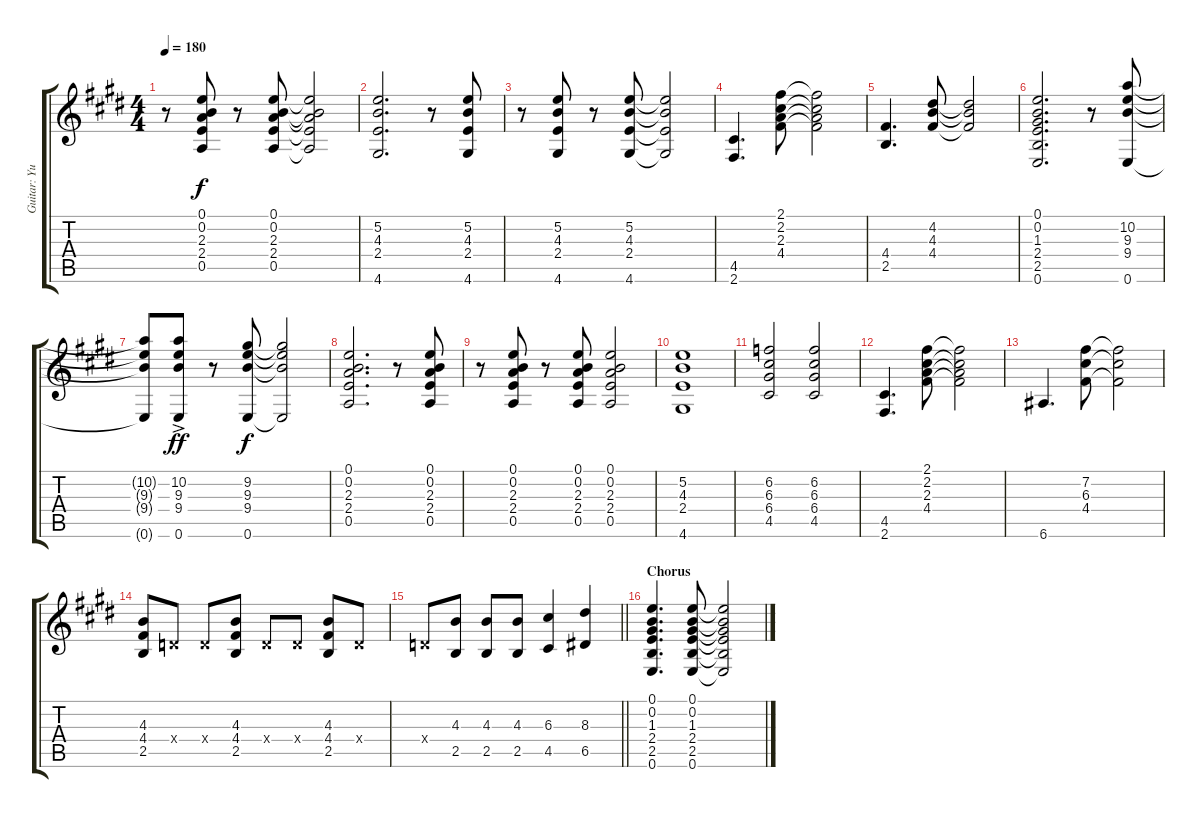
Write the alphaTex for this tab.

\track ("Guitar: Yui Hirasawa" "Guitar: Yu") {instrument distortionguitar}
\staff {score tabs}
\tuning (E4 B3 G3 D3 A2 E2) {hide}
\ts (4 4)
\tempo 180
\clef g2
\ks e
r.8{dy f} (0.1 0.2 2.3 2.4 0.5).8 r.8 (0.1 0.2 2.3 2.4 0.5).8 (0.1{t} 0.2{t} 2.3{t} 2.4{t} 0.5{t}).2 |
(5.2 4.3 2.4 4.6).2{d} r.8 (5.2 4.3 2.4 4.6).8 |
r.8 (5.2 4.3 2.4 4.6).8 r.8 (5.2 4.3 2.4 4.6).8 (5.2{t} 4.3{t} 2.4{t} 4.6{t}).2 |
(4.5 2.6).4{d} (2.1 2.2 2.3 4.4).8 (2.1{t} 2.2{t} 2.3{t} 4.4{t}).2 |
(4.4 2.5).4{d} (4.2 4.3 4.4).8 (4.2{t} 4.3{t} 4.4{t}).2 |
(0.1 0.2 1.3 2.4 2.5 0.6).2{d} r.8 (10.2 9.3 9.4 0.6).8 |
(10.2{t} 9.3{t} 9.4{t} 0.6{t}).8 (10.2{ac} 9.3{ac} 9.4{ac} 0.6{ac}).8{dy ff} r.8 (9.2 9.3 9.4 0.6).8{dy f} (9.2{t} 9.3{t} 9.4{t} 0.6{t}).2 |
(0.1 0.2 2.3 2.4 0.5).2{d} r.8 (0.1 0.2 2.3 2.4 0.5).8 |
r.8 (0.1 0.2 2.3 2.4 0.5).8 r.8 (0.1 0.2 2.3 2.4 0.5).8 (0.1 0.2 2.3 2.4 0.5).2 |
(5.2 4.3 2.4 4.6).1 |
(6.2 6.3 6.4 4.5).2 (6.2 6.3 6.4 4.5).2 |
(4.5 2.6).4{d} (2.1 2.2 2.3 4.4).8 (2.1{t} 2.2{t} 2.3{t} 4.4{t}).2 |
6.6.4{d} (7.2 6.3 4.4).8 (7.2{t} 6.3{t} 4.4{t}).2 |
(4.3 4.4 2.5).8 0.4{x}.8 0.4{x}.8 (4.3 4.4 2.5).8 0.4{x}.8 0.4{x}.8 (4.3 4.4 2.5).8 0.4{x}.8 |
\barLineRight lightlight
0.4{x}.8 (4.3 2.5).8 (4.3 2.5).8 (4.3 2.5).8 (6.3 4.5).4 (8.3 6.5).4 |
\section ("" "Chorus")
(0.1 0.2 1.3 2.4 2.5 0.6).4{d} (0.1 0.2 1.3 2.4 2.5 0.6).8 (0.1{t} 0.2{t} 1.3{t} 2.4{t} 2.5{t} 0.6{t}).2
